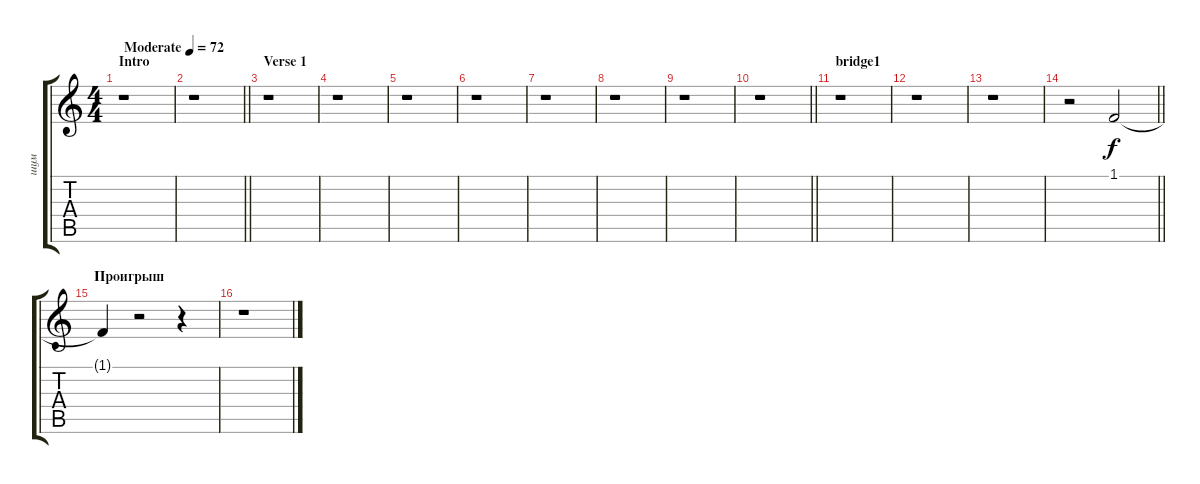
\track ("шум" "шум") {instrument reversecymbal}
\staff {score tabs}
\tuning (E4 B3 G3 D3 A2 E2) {hide}
\ts (4 4)
\section ("" "Intro")
\tempo (72 "Moderate")
\clef g2
\ks c
r.1{dy f instrument reversecymbal} |
\barLineRight lightlight
r.1 |
\section ("" "Verse 1")
r.1 |
r.1 |
r.1 |
r.1 |
r.1 |
r.1 |
r.1 |
\barLineRight lightlight
r.1 |
\section ("" "bridge1")
r.1 |
r.1 |
r.1 |
\barLineRight lightlight
r.2 1.1.2 |
\section ("" "Проигрыш")
1.1{t}.4 r.2 r.4 |
r.1
